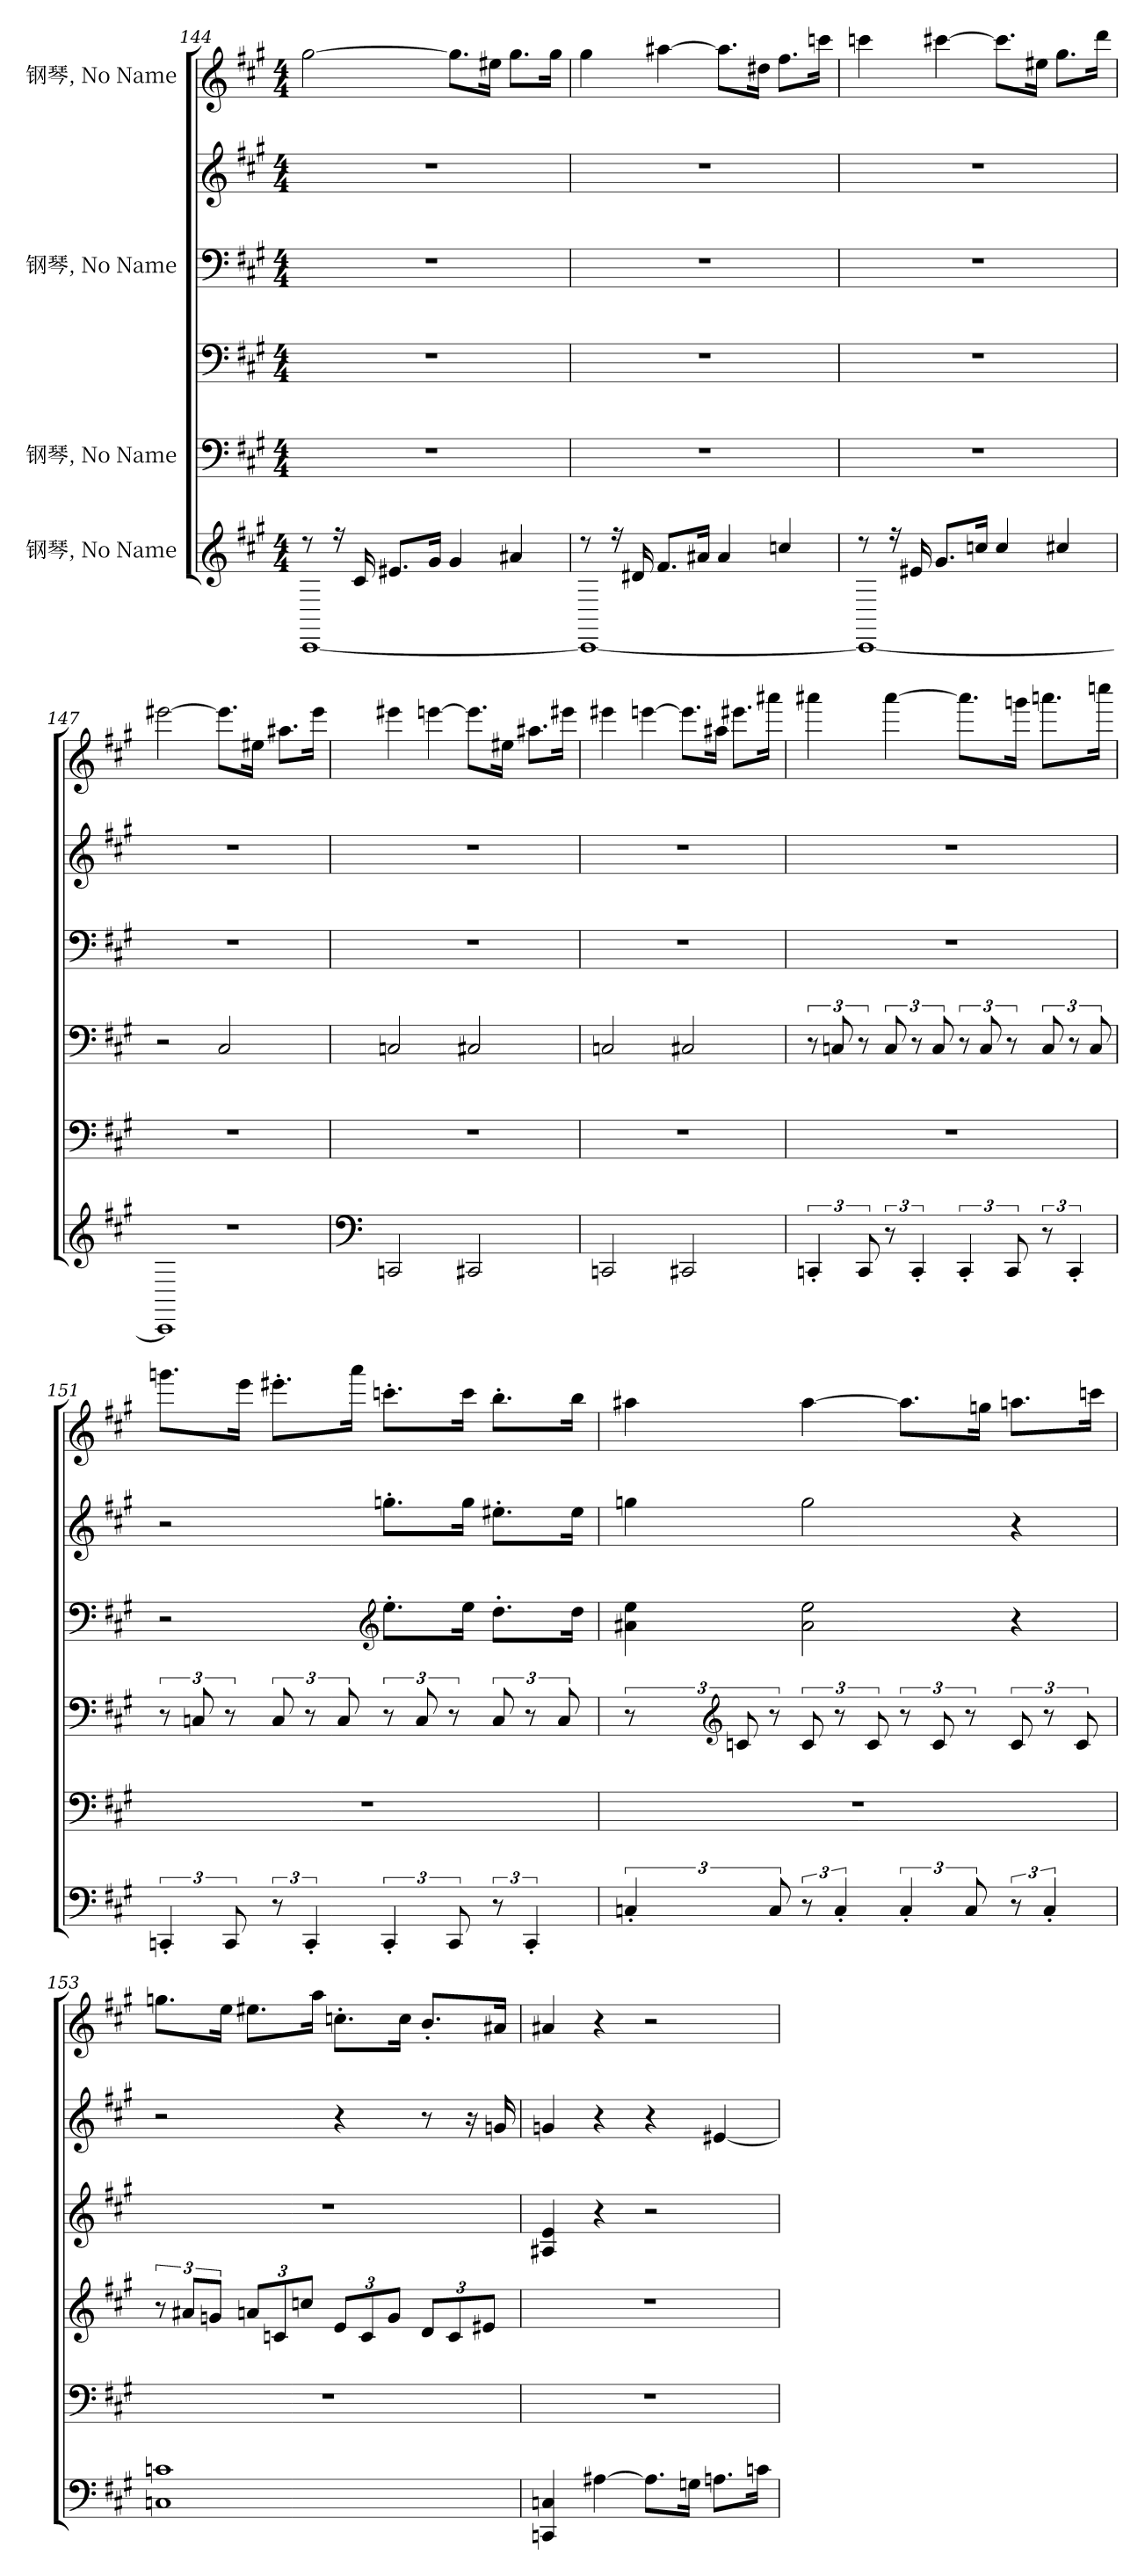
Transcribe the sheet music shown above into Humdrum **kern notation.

**kern	**kern	**kern	**kern	**kern	**kern
*part4	*part3	*part3	*part2	*part2	*part1
*staff6	*staff5	*staff4	*staff3	*staff2	*staff1
*I"钢琴, No Name	*I"钢琴, No Name	*	*I"钢琴, No Name	*	*I"钢琴, No Name
!!LO:LB:g=z
*clefG2	*clefF4	*clefF4	*clefF4	*clefG2	*clefG2
*k[f#c#g#]	*k[f#c#g#]	*k[f#c#g#]	*k[f#c#g#]	*k[f#c#g#]	*k[f#c#g#]
*M4/4	*M4/4	*M4/4	*M4/4	*M4/4	*M4/4
*MM150	*MM150	*MM150	*MM150	*MM150	*MM150
=144	=144	=144	=144	=144	=144
*^	*	*	*	*	*
8r	[1CC#	1r	1r	1r	1r	[2gg#\
16r	.	.	.	.	.	.
16c#/	.	.	.	.	.	.
8.e#X/L	.	.	.	.	.	.
16g#/Jk	.	.	.	.	.	.
4g#/	.	.	.	.	.	8.gg#\L]
.	.	.	.	.	.	16ee#X\Jk
4a#X/	.	.	.	.	.	8.gg#\L
.	.	.	.	.	.	16gg#\Jk
=145	=145	=145	=145	=145	=145	=145
*	*	*	*	*	*	*MM150
8r	1CC#_	1r	1r	1r	1r	4gg#\
16r	.	.	.	.	.	.
16d#X/	.	.	.	.	.	.
8.f#/L	.	.	.	.	.	[4aa#X\
16a#X/Jk	.	.	.	.	.	.
4a#/	.	.	.	.	.	8.aa#\L]
.	.	.	.	.	.	16dd#X\Jk
4ccn/	.	.	.	.	.	8.ff#\L
.	.	.	.	.	.	16cccn\Jk
=146	=146	=146	=146	=146	=146	=146
*	*	*	*	*	*	*MM150
8r	1CC#_	1r	1r	1r	1r	4cccn\
16r	.	.	.	.	.	.
16e#X/	.	.	.	.	.	.
8.g#/L	.	.	.	.	.	[4ccc#X\
16ccn/Jk	.	.	.	.	.	.
4cc/	.	.	.	.	.	8.ccc#\L]
.	.	.	.	.	.	16ee#X\Jk
4cc#X/	.	.	.	.	.	8.gg#\L
.	.	.	.	.	.	16ddd\Jk
!!LO:PB:g=z
=147	=147	=147	=147	=147	=147	=147
*	*	*	*	*	*	*MM150
1r	1CC#]	1r	2r	1r	1r	[2eee#X\
.	.	.	2C#/	.	.	8.eee#\L]
.	.	.	.	.	.	16ee#X\Jk
.	.	.	.	.	.	8.aa#X\L
.	.	.	.	.	.	16eee#\Jk
*v	*v	*	*	*	*	*
=148	=148	=148	=148	=148	=148
*clefF4	*	*	*	*	*
*	*	*	*	*	*MM150
2CCn/	1r	2Cn/	1r	1r	4eee#X\
.	.	.	.	.	[4eeen\
2CC#X/	.	2C#X/	.	.	8.eee\L]
.	.	.	.	.	16ee#X\Jk
.	.	.	.	.	8.aa#X\L
.	.	.	.	.	16eee#X\Jk
=149	=149	=149	=149	=149	=149
*	*	*	*	*	*MM150
2CCn/	1r	2Cn/	1r	1r	4eee#X\
.	.	.	.	.	[4eeen\
2CC#X/	.	2C#X/	.	.	8.eee\L]
.	.	.	.	.	16aa#X\Jk
.	.	.	.	.	8.eee#X\L
.	.	.	.	.	16aaa#X\Jk
!!LO:LB:g=z
=150	=150	=150	=150	=150	=150
*	*	*	*	*	*MM152
6CCn'/	1r	12r	1r	1r	4aaa#X\
.	.	12Cn/	.	.	.
12CC/	.	12r	.	.	.
12r	.	12C/	.	.	[4aaa#\
6CC'/	.	12r	.	.	.
.	.	12C/	.	.	.
6CC'/	.	12r	.	.	8.aaa#\L]
.	.	12C/	.	.	.
12CC/	.	12r	.	.	.
.	.	.	.	.	16gggn\Jk
12r	.	12C/	.	.	8.aaan\L
6CC'/	.	12r	.	.	.
.	.	12C/	.	.	.
.	.	.	.	.	16ccccn\Jk
=151	=151	=151	=151	=151	=151
*	*	*	*	*	*MM152
6CCn'/	1r	12r	2r	2r	8.gggn\L
.	.	12Cn/	.	.	.
12CC/	.	12r	.	.	.
.	.	.	.	.	16eee\Jk
12r	.	12C/	.	.	8.eee#X'\L
6CC'/	.	12r	.	.	.
.	.	12C/	.	.	.
.	.	.	.	.	16aaa\Jk
*	*	*	*clefG2	*	*
6CC'/	.	12r	8.ee'\L	8.ggn'\L	8.cccn'\L
.	.	12C/	.	.	.
12CC/	.	12r	.	.	.
.	.	.	16ee\Jk	16gg\Jk	16ccc\Jk
12r	.	12C/	8.dd'\L	8.ee#X'\L	8.bb'\L
6CC'/	.	12r	.	.	.
.	.	12C/	.	.	.
.	.	.	16dd\Jk	16ee#\Jk	16bb\Jk
!!LO:PB:g=z
=152	=152	=152	=152	=152	=152
*	*	*	*	*	*MM149
6Cn'/	1r	12r	4a#X\ 4ee\	4ggn\	4aa#X\
*	*	*clefG2	*	*	*
.	.	12cn/	.	.	.
12C/	.	12r	.	.	.
12r	.	12c/	2a#\ 2ee\	2gg\	[4aa#\
6C'/	.	12r	.	.	.
.	.	12c/	.	.	.
6C'/	.	12r	.	.	8.aa#\L]
.	.	12c/	.	.	.
12C/	.	12r	.	.	.
.	.	.	.	.	16ggn\Jk
12r	.	12c/	4r	4r	8.aan\L
6C'/	.	12r	.	.	.
.	.	12c/	.	.	.
.	.	.	.	.	16cccn\Jk
=153	=153	=153	=153	=153	=153
*	*	*	*	*	*MM152
1Cn 1cn	1r	12r	1r	2r	8.ggn\L
.	.	12a#X/L	.	.	.
.	.	12gn/J	.	.	.
.	.	.	.	.	16ee\Jk
*	*	*Xbrackettup	*	*	*
.	.	12an/L	.	.	8.ee#X\L
.	.	12cn/	.	.	.
.	.	12ccn/J	.	.	.
.	.	.	.	.	16aa\Jk
.	.	12e/L	.	4r	8.ccn'\L
.	.	12c/	.	.	.
.	.	12g/J	.	.	.
.	.	.	.	.	16cc\Jk
.	.	12d/L	.	8r	8.b'/L
.	.	12c/	.	.	.
.	.	.	.	16r	.
.	.	12e#X/J	.	.	.
.	.	.	.	16gn/	16a#X/Jk
!!LO:LB:g=z
=154	=154	=154	=154	=154	=154
*	*	*	*	*	*MM149
4CCn/ 4Cn/	1r	1r	4A#X/ 4e/	4gn/	4a#X/
[4A#X\	.	.	4r	4r	4r
8.A#\L]	.	.	2r	4r	2r
16Gn\Jk	.	.	.	.	.
8.An\L	.	.	.	[4e#X/	.
16cn\Jk	.	.	.	.	.
=	=	=	=	=	=
*-	*-	*-	*-	*-	*-
